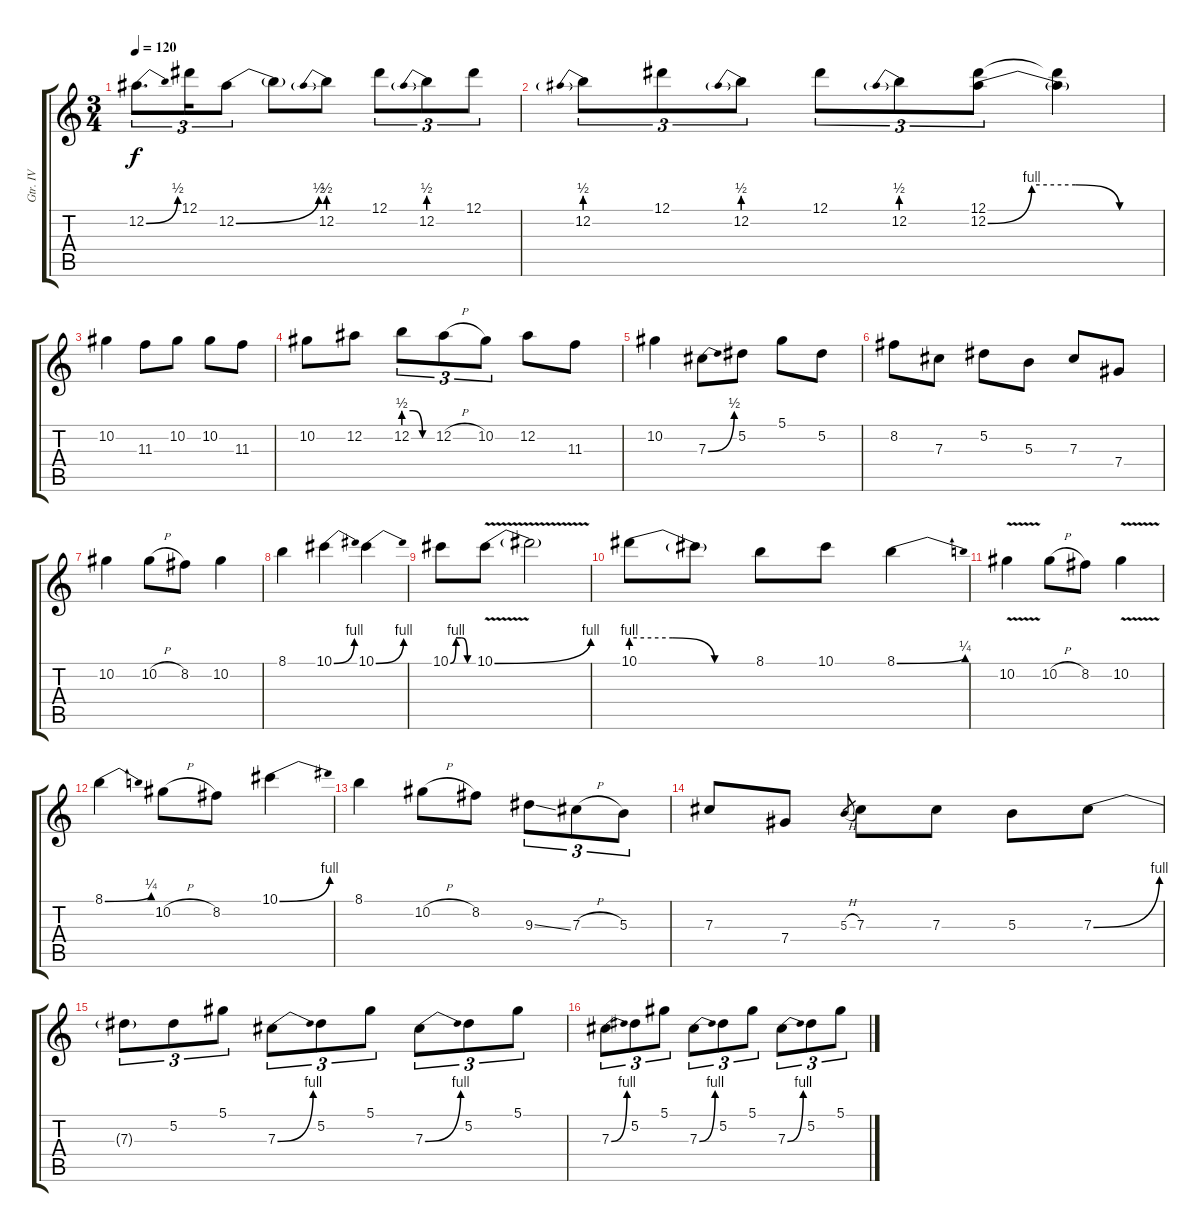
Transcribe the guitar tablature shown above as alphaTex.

\track ("Gtr. IV" "Gtr. IV") {instrument acousticguitarsteel}
\staff {score tabs}
\tuning (Eb4 Bb3 Gb3 Db3 Ab2 Eb2) {hide}
\ts (3 4)
\tempo 120
\clef g2
\ks c
12.2{be (bend 0 0 60 2)}.8{d tu (3 2) dy f} 12.1.16{tu (3 2)} 12.2{be (bend 0 0 60 2)}.8{tu (3 2)} 12.2{t}.8 12.2{be (prebend 0 2 60 2)}.8 12.1.8{tu (3 2)} 12.2{be (prebend 0 2 60 2)}.8{tu (3 2)} 12.1.8{tu (3 2)} |
12.2{be (prebend 0 2 60 2)}.8{tu (3 2)} 12.1.8{tu (3 2)} 12.2{be (prebend 0 2 60 2)}.8{tu (3 2)} 12.1.8{tu (3 2)} 12.2{be (prebend 0 2 60 2)}.8{tu (3 2)} (12.1 12.2{be (custom 0 0 15 4 30 4 45 0 60 0)}).8{tu (3 2)} (12.1{t} 12.2{t}).4 |
10.2.4 11.3.8 10.2.8 10.2.8 11.3.8 |
10.2.8 12.2.8 12.2{be (custom 0 2 20 2 40 0 60 0)}.8{tu (3 2)} 12.2{h}.8{tu (3 2)} 10.2.8{tu (3 2)} 12.2.8 11.3.8 |
10.2.4 7.3{be (bend 0 0 60 2)}.8 5.2.8 5.1.8 5.2.8 |
8.2.8 7.3.8 5.2.8 5.3.8 7.3.8 7.4.8 |
10.2.4 10.2{h}.8 8.2.8 10.2.4 |
8.1.4 10.1{be (bend 0 0 60 4)}.4 10.1{be (bend 0 0 60 4)}.4 |
10.1{be (custom 0 0 15 4 30 4 45 0 60 0)}.8 10.1{be (bend 0 0 60 4) v}.8 10.1{t}.2 |
10.1{be (custom 0 4 20 4 40 0 60 0)}.8 10.1{t}.8 8.1.8 10.1.8 8.1{be (bend 0 0 60 1)}.4 |
10.2{v}.4 10.2{h}.8 8.2.8 10.2{v}.4 |
8.1{be (bend 0 0 60 1)}.4 10.2{h}.8 8.2.8 10.1{be (bend 0 0 60 4)}.4 |
8.1.4 10.2{h}.8 8.2.8 9.3{ss}.8{tu (3 2)} 7.3{h}.8{tu (3 2)} 5.3.8{tu (3 2)} |
7.3.8 7.4.8 5.3{h}.8{gr} 7.3.8 7.3.8 5.3.8 7.3{be (bend 0 0 60 4)}.8 |
7.3{t}.8{tu (3 2)} 5.2.8{tu (3 2)} 5.1.8{tu (3 2)} 7.3{be (bend 0 0 60 4)}.8{tu (3 2)} 5.2.8{tu (3 2)} 5.1.8{tu (3 2)} 7.3{be (bend 0 0 60 4)}.8{tu (3 2)} 5.2.8{tu (3 2)} 5.1.8{tu (3 2)} |
7.3{be (bend 0 0 60 4)}.8{tu (3 2)} 5.2.8{tu (3 2)} 5.1.8{tu (3 2)} 7.3{be (bend 0 0 60 4)}.8{tu (3 2)} 5.2.8{tu (3 2)} 5.1.8{tu (3 2)} 7.3{be (bend 0 0 60 4)}.8{tu (3 2)} 5.2.8{tu (3 2)} 5.1.8{tu (3 2)}
